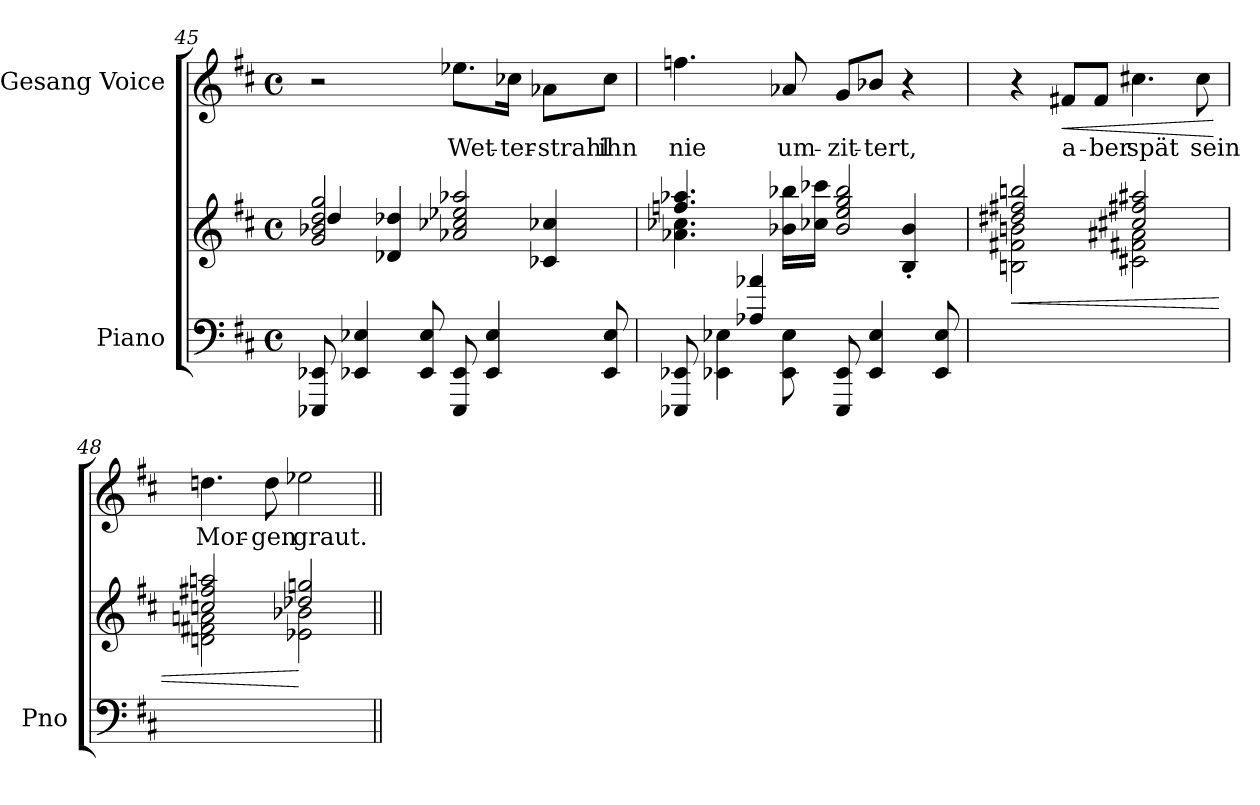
**kern	**kern	**dynam	**kern	**text	**dynam
*part2	*part2	*part2	*part1	*part1	*part1
*staff3	*staff2	*staff2/3	*staff1	*staff1	*staff1
*I"Piano	*	*	*I"Gesang Voice	*	*
*I'Pno	*	*	*	*	*
*clefF4	*clefG2	*	*clefG2	*	*
*k[f#c#]	*k[f#c#]	*	*k[f#c#]	*	*
*M4/4	*M4/4	*	*M4/4	*	*
*met(c)	*met(c)	*	*met(c)	*	*
=45	=45	=45	=45	=45	=45
*	*^	*	*	*	*
8EEE-X/ 8EE-X/	2g/ 2b-X/ 2dd/ 2gg/	4dd/	.	2r	.	.
4EE-X/ 4E-X/	.	.	.	.	.	.
.	.	4d-X/ 4dd-X/	.	.	.	.
8EE-/ 8E-/	.	.	.	.	.	.
8EEE-/ 8EE-/	2a-X/ 2cc-X/ 2ee-X/ 2aa-X/	4ryy	.	8.ee-X\L	Wet-	.
4EE-/ 4E-/	.	.	.	.	.	.
.	.	.	.	16cc-X\Jk	-ter-	.
.	.	4c-X/ 4cc-X/	.	8a-X\L	-strahl	.
8EE-/ 8E-/	.	.	.	8cc-\J	ihn	.
=46	=46	=46	=46	=46	=46	=46
*^	*	*	*	*	*	*
4ryy	8EEE-X/ 8EE-X/	4.ffn/ 4.aa-X/	4.a-X\ 4.cc-X\	.	4.ffn\	nie	.
.	4EE-X\ 4E-X\	.	.	.	.	.	.
4A-X/ 4a-X/	.	.	.	.	.	.	.
.	8EE-\ 8E-\	16b-X\ 16bb-X\LL	4.ryy	.	8a-X/	um-	.
.	.	16cc-X\ 16ccc-X\JJ	.	.	.	.	.
2ryy	8EEE-/ 8EE-/	2b-/ 2ee/ 2gg/ 2bb-/	.	.	8g/L	-zit-	.
.	4EE-/ 4E-/	.	.	.	8b-X/J	-tert,	.
.	.	.	4B/'< 4b-/'<	.	4r	.	.
.	8EE-/ 8E-/	.	.	.	.	.	.
=47	=47	=47	=47	=47	=47	=47	=47
!	!	!	!	!LO:HP:b	!	!	!
*v	*v	*	*	*	*	*	*
1ryy	2dd#X/ 2ff#X/ 2bbn/	2Bn\ 2f#X\ 2bn\	<	4r	.	.
!	!	!	!	!	!	!LO:HP:b
.	.	.	.	8f#X/L	a-	<
.	.	.	.	8f#/J	-ber	.
.	2cc#X/ 2ff#X/ 2aa#X/	2c#X\ 2f#X\ 2a#X\	.	4.cc#X\	spät	.
.	.	.	.	8cc#\	sein	.
*	*v	*v	*	*	*	*
.	.	.	.	.	[
=48	=48	=48	=48	=48	=48
*	*^	*	*	*	*
1ryy	2ccn/ 2ff#X/ 2aan/	2dn\ 2f#X\ 2an\	.	4.ddn\	Mor-	.
.	.	.	.	8dd\	-gen	.
.	2dd-X/ 2ggn/	2e-X\ 2b-X\	[	2ee-X\	graut.	.
*	*v	*v	*	*	*	*
=||	=||	=||	=||	=||	=||
*-	*-	*-	*-	*-	*-
